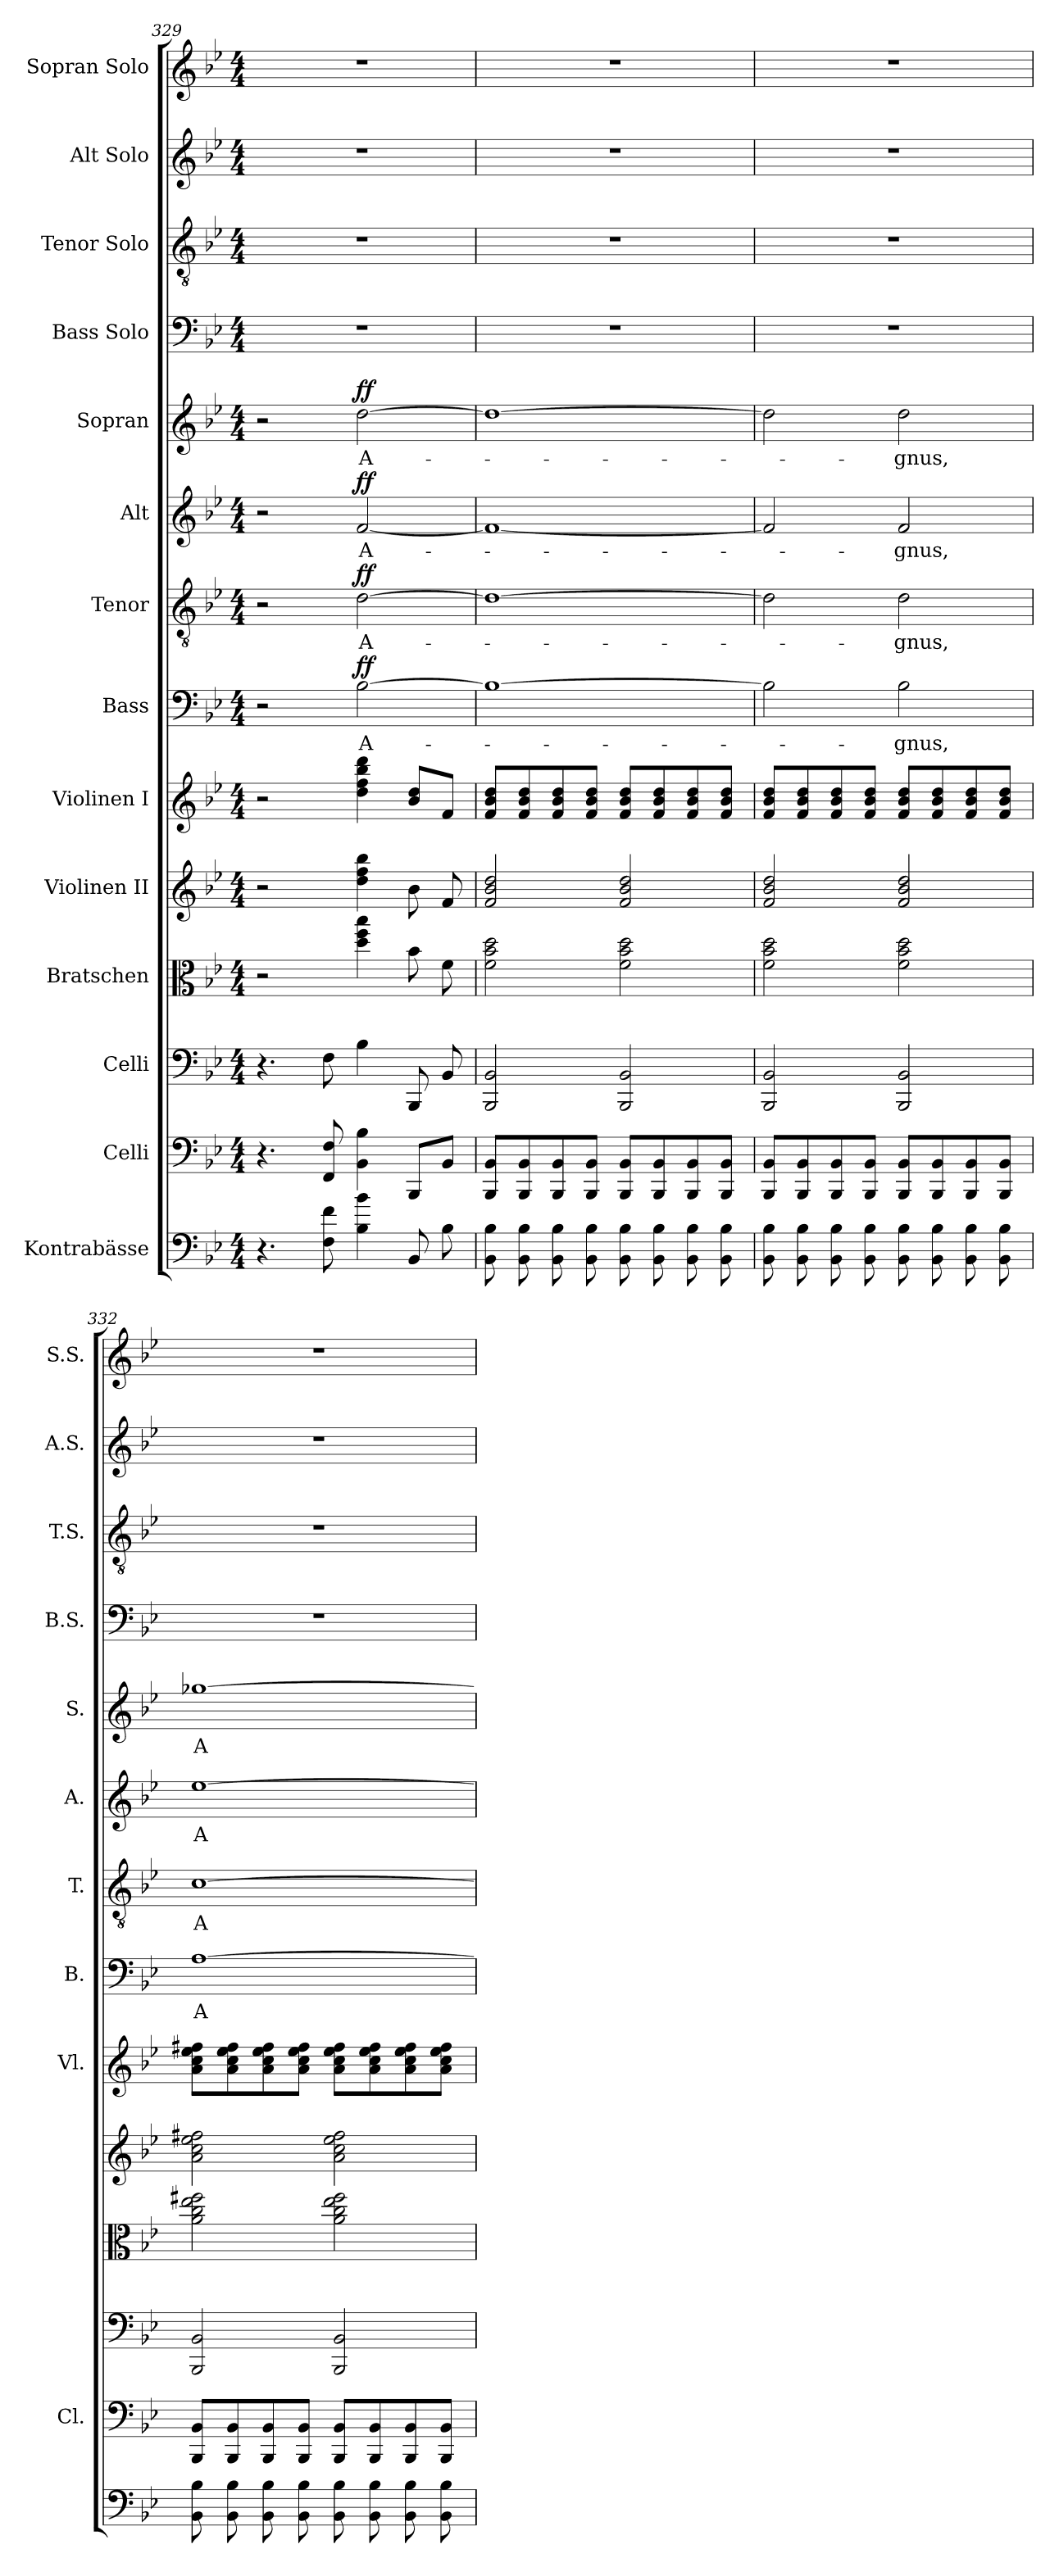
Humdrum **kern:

**kern	**kern	**kern	**kern	**kern	**kern	**kern	**text	**dynam	**kern	**text	**dynam	**kern	**text	**dynam	**kern	**text	**dynam	**kern	**kern	**kern	**kern
*part14	*part13	*part12	*part11	*part10	*part9	*part8	*part8	*part8	*part7	*part7	*part7	*part6	*part6	*part6	*part5	*part5	*part5	*part4	*part3	*part2	*part1
*staff14	*staff13	*staff12	*staff11	*staff10	*staff9	*staff8	*staff8	*staff8	*staff7	*staff7	*staff7	*staff6	*staff6	*staff6	*staff5	*staff5	*staff5	*staff4	*staff3	*staff2	*staff1
*I"Kontrabässe	*I"Celli	*I"Celli	*I"Bratschen	*I"Violinen II	*I"Violinen I	*I"Bass	*	*	*I"Tenor	*	*	*I"Alt	*	*	*I"Sopran	*	*	*I"Bass Solo	*I"Tenor Solo	*I"Alt Solo	*I"Sopran Solo
*	*I'Cl.	*	*	*	*I'Vl.	*I'B.	*	*	*I'T.	*	*	*I'A.	*	*	*I'S.	*	*	*I'B.S.	*I'T.S.	*I'A.S.	*I'S.S.
!!LO:PB:g=z
*clefF4	*clefF4	*clefF4	*clefC3	*clefG2	*clefG2	*clefF4	*	*	*clefGv2	*	*	*clefG2	*	*	*clefG2	*	*	*clefF4	*clefGv2	*clefG2	*clefG2
*ITrd7c12	*	*	*	*	*	*	*	*	*	*	*	*	*	*	*	*	*	*	*	*	*
*k[b-e-]	*k[b-e-]	*k[b-e-]	*k[b-e-]	*k[b-e-]	*k[b-e-]	*k[b-e-]	*	*	*k[b-e-]	*	*	*k[b-e-]	*	*	*k[b-e-]	*	*	*k[b-e-]	*k[b-e-]	*k[b-e-]	*k[b-e-]
*	*B-:	*B-:	*B-:	*B-:	*B-:	*B-:	*	*	*B-:	*	*	*B-:	*	*	*B-:	*	*	*B-:	*B-:	*B-:	*B-:
*M4/4	*M4/4	*M4/4	*M4/4	*M4/4	*M4/4	*M4/4	*	*	*M4/4	*	*	*M4/4	*	*	*M4/4	*	*	*M4/4	*M4/4	*M4/4	*M4/4
=329	=329	=329	=329	=329	=329	=329	=329	=329	=329	=329	=329	=329	=329	=329	=329	=329	=329	=329	=329	=329	=329
4.r	4.r	4.r	2r	2r	2r	2r	.	.	2r	.	.	2r	.	.	2r	.	.	1r	1r	1r	1r
8FF\ 8F\	8FF/ 8F/	8F\	.	.	.	.	.	.	.	.	.	.	.	.	.	.	.	.	.	.	.
!	!	!	!	!	!	!	!LO:LY:b	!LO:DY:a	!	!LO:LY:b	!LO:DY:a	!	!LO:LY:b	!LO:DY:a	!	!LO:LY:b	!LO:DY:a	!	!	!	!
4BB-\ 4B-\	4BB-\ 4B-\	4B-\	4dd\ 4ff\ 4bb-\	4dd\ 4ff\ 4bb-\	4dd\ 4ff\ 4bb-\ 4ddd\	[2B-\	-A-	ff	[2d\	-A-	ff	[2f/	-A-	ff	[2dd\	-A-	ff	.	.	.	.
8BBB-/	8BBB-/L	8BBB-/	8b-\	8b-\	8b-/ 8dd/L	.	.	.	.	.	.	.	.	.	.	.	.	.	.	.	.
8BB-\	8BB-/J	8BB-/	8f\	8f/	8f/J	.	.	.	.	.	.	.	.	.	.	.	.	.	.	.	.
=330	=330	=330	=330	=330	=330	=330	=330	=330	=330	=330	=330	=330	=330	=330	=330	=330	=330	=330	=330	=330	=330
8BBB-\ 8BB-\	8BBB-/ 8BB-/L	2BBB-/ 2BB-/	2f\ 2b-\ 2dd\	2f/ 2b-/ 2dd/	8f/ 8b-/ 8dd/L	1B-_	.	.	1d_	.	.	1f_	.	.	1dd_	.	.	1r	1r	1r	1r
8BBB-\ 8BB-\	8BBB-/ 8BB-/	.	.	.	8f/ 8b-/ 8dd/	.	.	.	.	.	.	.	.	.	.	.	.	.	.	.	.
8BBB-\ 8BB-\	8BBB-/ 8BB-/	.	.	.	8f/ 8b-/ 8dd/	.	.	.	.	.	.	.	.	.	.	.	.	.	.	.	.
8BBB-\ 8BB-\	8BBB-/ 8BB-/J	.	.	.	8f/ 8b-/ 8dd/J	.	.	.	.	.	.	.	.	.	.	.	.	.	.	.	.
8BBB-\ 8BB-\	8BBB-/ 8BB-/L	2BBB-/ 2BB-/	2f\ 2b-\ 2dd\	2f/ 2b-/ 2dd/	8f/ 8b-/ 8dd/L	.	.	.	.	.	.	.	.	.	.	.	.	.	.	.	.
8BBB-\ 8BB-\	8BBB-/ 8BB-/	.	.	.	8f/ 8b-/ 8dd/	.	.	.	.	.	.	.	.	.	.	.	.	.	.	.	.
8BBB-\ 8BB-\	8BBB-/ 8BB-/	.	.	.	8f/ 8b-/ 8dd/	.	.	.	.	.	.	.	.	.	.	.	.	.	.	.	.
8BBB-\ 8BB-\	8BBB-/ 8BB-/J	.	.	.	8f/ 8b-/ 8dd/J	.	.	.	.	.	.	.	.	.	.	.	.	.	.	.	.
=331	=331	=331	=331	=331	=331	=331	=331	=331	=331	=331	=331	=331	=331	=331	=331	=331	=331	=331	=331	=331	=331
8BBB-\ 8BB-\	8BBB-/ 8BB-/L	2BBB-/ 2BB-/	2f\ 2b-\ 2dd\	2f/ 2b-/ 2dd/	8f/ 8b-/ 8dd/L	2B-\]	.	.	2d\]	.	.	2f/]	.	.	2dd\]	.	.	1r	1r	1r	1r
8BBB-\ 8BB-\	8BBB-/ 8BB-/	.	.	.	8f/ 8b-/ 8dd/	.	.	.	.	.	.	.	.	.	.	.	.	.	.	.	.
8BBB-\ 8BB-\	8BBB-/ 8BB-/	.	.	.	8f/ 8b-/ 8dd/	.	.	.	.	.	.	.	.	.	.	.	.	.	.	.	.
8BBB-\ 8BB-\	8BBB-/ 8BB-/J	.	.	.	8f/ 8b-/ 8dd/J	.	.	.	.	.	.	.	.	.	.	.	.	.	.	.	.
!	!	!	!	!	!	!	!LO:LY:b	!	!	!LO:LY:b	!	!	!LO:LY:b	!	!	!LO:LY:b	!	!	!	!	!
8BBB-\ 8BB-\	8BBB-/ 8BB-/L	2BBB-/ 2BB-/	2f\ 2b-\ 2dd\	2f/ 2b-/ 2dd/	8f/ 8b-/ 8dd/L	2B-\	gnus,	.	2d\	gnus,	.	2f/	gnus,	.	2dd\	gnus,	.	.	.	.	.
8BBB-\ 8BB-\	8BBB-/ 8BB-/	.	.	.	8f/ 8b-/ 8dd/	.	.	.	.	.	.	.	.	.	.	.	.	.	.	.	.
8BBB-\ 8BB-\	8BBB-/ 8BB-/	.	.	.	8f/ 8b-/ 8dd/	.	.	.	.	.	.	.	.	.	.	.	.	.	.	.	.
8BBB-\ 8BB-\	8BBB-/ 8BB-/J	.	.	.	8f/ 8b-/ 8dd/J	.	.	.	.	.	.	.	.	.	.	.	.	.	.	.	.
=332	=332	=332	=332	=332	=332	=332	=332	=332	=332	=332	=332	=332	=332	=332	=332	=332	=332	=332	=332	=332	=332
!	!	!	!	!	!	!	!LO:LY:b	!	!	!LO:LY:b	!	!	!LO:LY:b	!	!	!LO:LY:b	!	!	!	!	!
8BBB-\ 8BB-\	8BBB-/ 8BB-/L	2BBB-/ 2BB-/	2a\ 2cc\ 2ee-\ 2ff#X\	2a\ 2cc\ 2ee-\ 2ff#X\	8a\ 8cc\ 8ee-\ 8ff#X\L	[1A	-A-	.	[1c	-A-	.	[1ee-	-A-	.	[1gg-X	-A-	.	1r	1r	1r	1r
8BBB-\ 8BB-\	8BBB-/ 8BB-/	.	.	.	8a\ 8cc\ 8ee-\ 8ff#\	.	.	.	.	.	.	.	.	.	.	.	.	.	.	.	.
8BBB-\ 8BB-\	8BBB-/ 8BB-/	.	.	.	8a\ 8cc\ 8ee-\ 8ff#\	.	.	.	.	.	.	.	.	.	.	.	.	.	.	.	.
8BBB-\ 8BB-\	8BBB-/ 8BB-/J	.	.	.	8a\ 8cc\ 8ee-\ 8ff#\J	.	.	.	.	.	.	.	.	.	.	.	.	.	.	.	.
8BBB-\ 8BB-\	8BBB-/ 8BB-/L	2BBB-/ 2BB-/	2a\ 2cc\ 2ee-\ 2ff#\	2a\ 2cc\ 2ee-\ 2ff#\	8a\ 8cc\ 8ee-\ 8ff#\L	.	.	.	.	.	.	.	.	.	.	.	.	.	.	.	.
8BBB-\ 8BB-\	8BBB-/ 8BB-/	.	.	.	8a\ 8cc\ 8ee-\ 8ff#\	.	.	.	.	.	.	.	.	.	.	.	.	.	.	.	.
8BBB-\ 8BB-\	8BBB-/ 8BB-/	.	.	.	8a\ 8cc\ 8ee-\ 8ff#\	.	.	.	.	.	.	.	.	.	.	.	.	.	.	.	.
8BBB-\ 8BB-\	8BBB-/ 8BB-/J	.	.	.	8a\ 8cc\ 8ee-\ 8ff#\J	.	.	.	.	.	.	.	.	.	.	.	.	.	.	.	.
=	=	=	=	=	=	=	=	=	=	=	=	=	=	=	=	=	=	=	=	=	=
*-	*-	*-	*-	*-	*-	*-	*-	*-	*-	*-	*-	*-	*-	*-	*-	*-	*-	*-	*-	*-	*-
